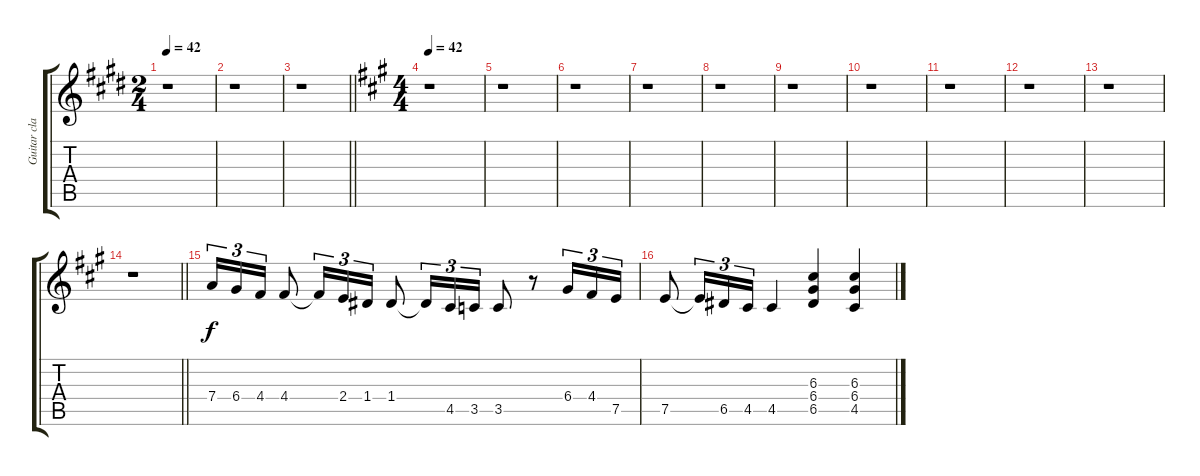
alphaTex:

\track ("Guitar classic 2" "Guitar cla") {instrument acousticguitarnylon}
\staff {score tabs}
\tuning (E4 B3 G3 D3 A2 E2) {hide}
\ts (2 4)
\tempo 42
\clef g2
\ks e
r.1{dy f} |
r.1 |
\barLineRight lightlight
r.1 |
\ts (4 4)
\tempo 42
\ks a
r.1 |
r.1 |
r.1 |
r.1 |
r.1 |
r.1 |
r.1 |
r.1 |
r.1 |
r.1 |
\barLineRight lightlight
r.1 |
7.4.16{tu (3 2)} 6.4.16{tu (3 2)} 4.4.16{tu (3 2)} 4.4.8 4.4{t}.16{tu (3 2)} 2.4.16{tu (3 2)} 1.4.16{tu (3 2)} 1.4.8 1.4{t}.16{tu (3 2)} 4.5.16{tu (3 2)} 3.5.16{tu (3 2)} 3.5.8 r.8 6.4.16{tu (3 2)} 4.4.16{tu (3 2)} 7.5.16{tu (3 2)} |
7.5.8 7.5{t}.16{tu (3 2)} 6.5.16{tu (3 2)} 4.5.16{tu (3 2)} 4.5.4 (6.3 6.4 6.5).4 (6.3 6.4 4.5).4
